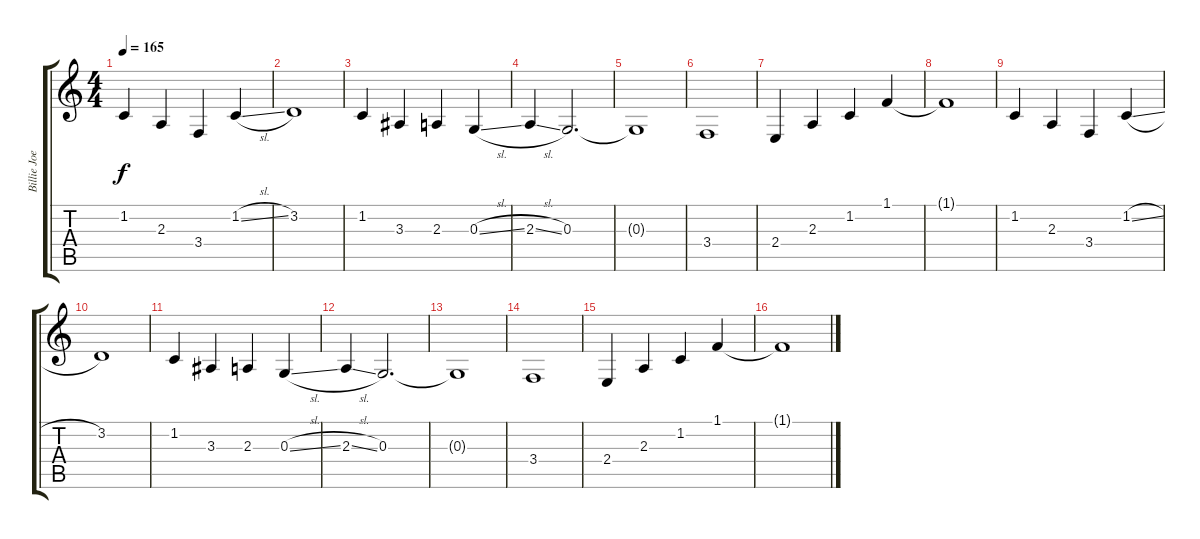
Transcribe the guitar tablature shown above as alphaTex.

\track ("Billie Joe Armstrong - Vocals" "Billie Joe") {instrument altosax}
\staff {score tabs}
\tuning (E4 B3 G3 D3 A2 E2) {hide}
\ts (4 4)
\tempo 165
\clef g2
\ks c
1.2.4{dy f} 2.3.4 3.4.4 1.2{sl}.4 |
3.2.1 |
1.2.4 3.3.4 2.3.4 0.3{sl}.4 |
2.3{sl}.4 0.3.2{d} |
0.3{t}.1 |
3.4.1 |
2.4.4 2.3.4 1.2.4 1.1.4 |
1.1{t}.1 |
1.2.4 2.3.4 3.4.4 1.2{sl}.4 |
3.2.1 |
1.2.4 3.3.4 2.3.4 0.3{sl}.4 |
2.3{sl}.4 0.3.2{d} |
0.3{t}.1 |
3.4.1 |
2.4.4 2.3.4 1.2.4 1.1.4 |
1.1{t}.1
